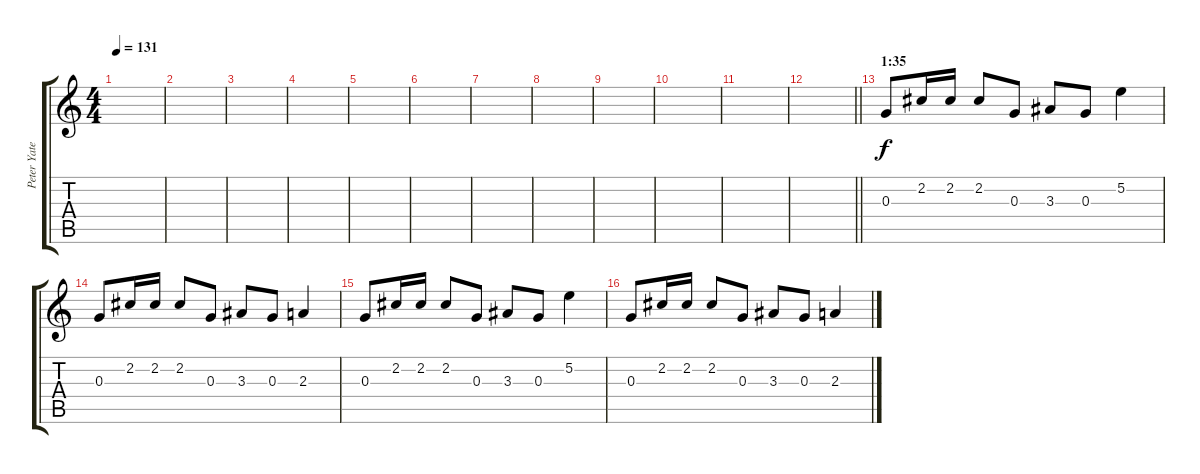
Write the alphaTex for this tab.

\track ("Peter Yates" "Peter Yate") {instrument electricguitarclean}
\staff {score tabs}
\tuning (E4 B3 G3 D3 A2 E2) {hide}
\ts (4 4)
\tempo 131
\clef g2
\ks c
|
|
|
|
|
|
|
|
|
|
|
\barLineRight lightlight
|
\section ("" "1:35")
0.3.8 2.2.16 2.2.16 2.2.8 0.3.8 3.3.8 0.3.8 5.2.4 |
0.3.8 2.2.16 2.2.16 2.2.8 0.3.8 3.3.8 0.3.8 2.3.4 |
0.3.8 2.2.16 2.2.16 2.2.8 0.3.8 3.3.8 0.3.8 5.2.4 |
0.3.8 2.2.16 2.2.16 2.2.8 0.3.8 3.3.8 0.3.8 2.3.4
